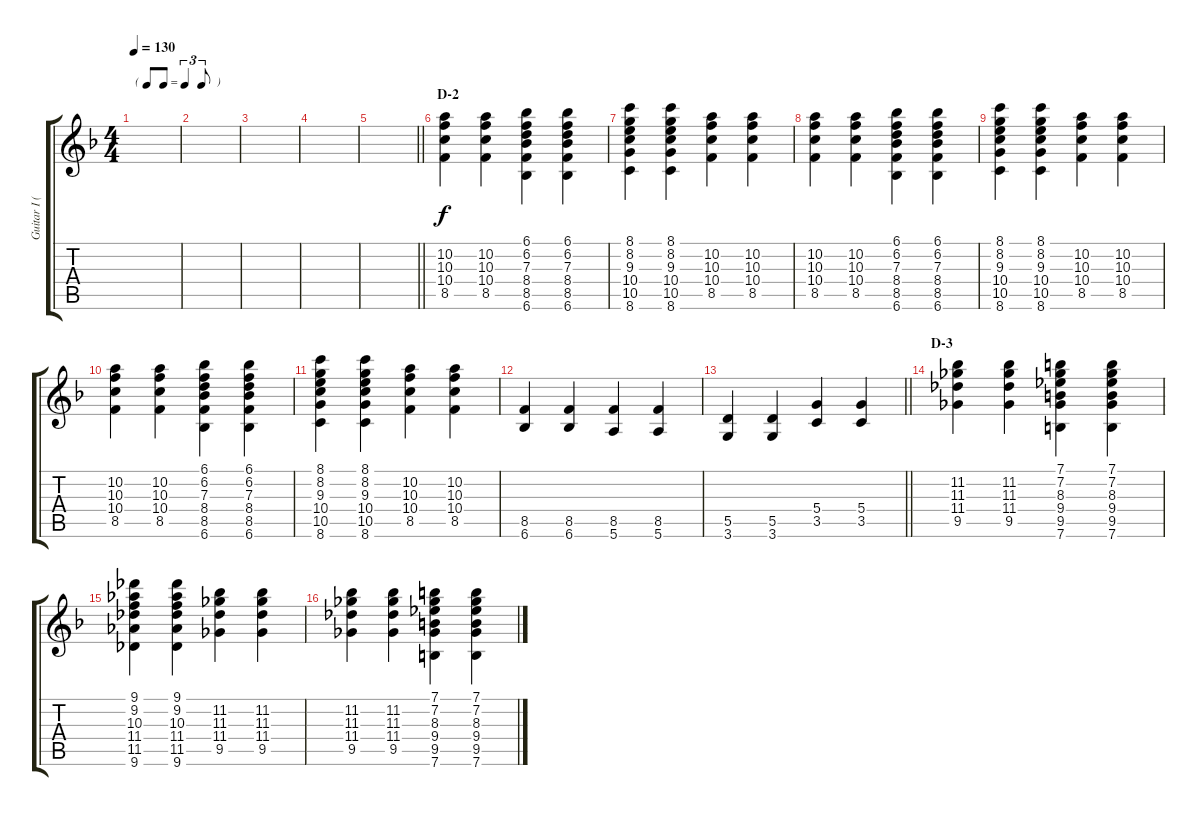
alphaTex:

\track ("Guitar I (Nakano Azusa)" "Guitar I (") {instrument overdrivenguitar}
\staff {score tabs}
\tuning (E4 B3 G3 D3 A2 E2) {hide}
\ts (4 4)
\tf triplet8th
\tempo 130
\clef g2
\ks f
|
|
|
|
\barLineRight lightlight
|
\section ("" "D-2")
(10.2 10.3 10.4 8.5).4 (10.2 10.3 10.4 8.5).4 (6.1 6.2 7.3 8.4 8.5 6.6).4 (6.1 6.2 7.3 8.4 8.5 6.6).4 |
(8.1 8.2 9.3 10.4 10.5 8.6).4 (8.1 8.2 9.3 10.4 10.5 8.6).4 (10.2 10.3 10.4 8.5).4 (10.2 10.3 10.4 8.5).4 |
(10.2 10.3 10.4 8.5).4 (10.2 10.3 10.4 8.5).4 (6.1 6.2 7.3 8.4 8.5 6.6).4 (6.1 6.2 7.3 8.4 8.5 6.6).4 |
(8.1 8.2 9.3 10.4 10.5 8.6).4 (8.1 8.2 9.3 10.4 10.5 8.6).4 (10.2 10.3 10.4 8.5).4 (10.2 10.3 10.4 8.5).4 |
(10.2 10.3 10.4 8.5).4 (10.2 10.3 10.4 8.5).4 (6.1 6.2 7.3 8.4 8.5 6.6).4 (6.1 6.2 7.3 8.4 8.5 6.6).4 |
(8.1 8.2 9.3 10.4 10.5 8.6).4 (8.1 8.2 9.3 10.4 10.5 8.6).4 (10.2 10.3 10.4 8.5).4 (10.2 10.3 10.4 8.5).4 |
(8.5 6.6).4 (8.5 6.6).4 (8.5 5.6).4 (8.5 5.6).4 |
\barLineRight lightlight
(5.5 3.6).4 (5.5 3.6).4 (5.4 3.5).4 (5.4 3.5).4 |
\section ("" "D-3")
(11.2 11.3 11.4 9.5).4 (11.2 11.3 11.4 9.5).4 (7.1 7.2 8.3 9.4 9.5 7.6).4 (7.1 7.2 8.3 9.4 9.5 7.6).4 |
(9.1 9.2 10.3 11.4 11.5 9.6).4 (9.1 9.2 10.3 11.4 11.5 9.6).4 (11.2 11.3 11.4 9.5).4 (11.2 11.3 11.4 9.5).4 |
(11.2 11.3 11.4 9.5).4 (11.2 11.3 11.4 9.5).4 (7.1 7.2 8.3 9.4 9.5 7.6).4 (7.1 7.2 8.3 9.4 9.5 7.6).4
